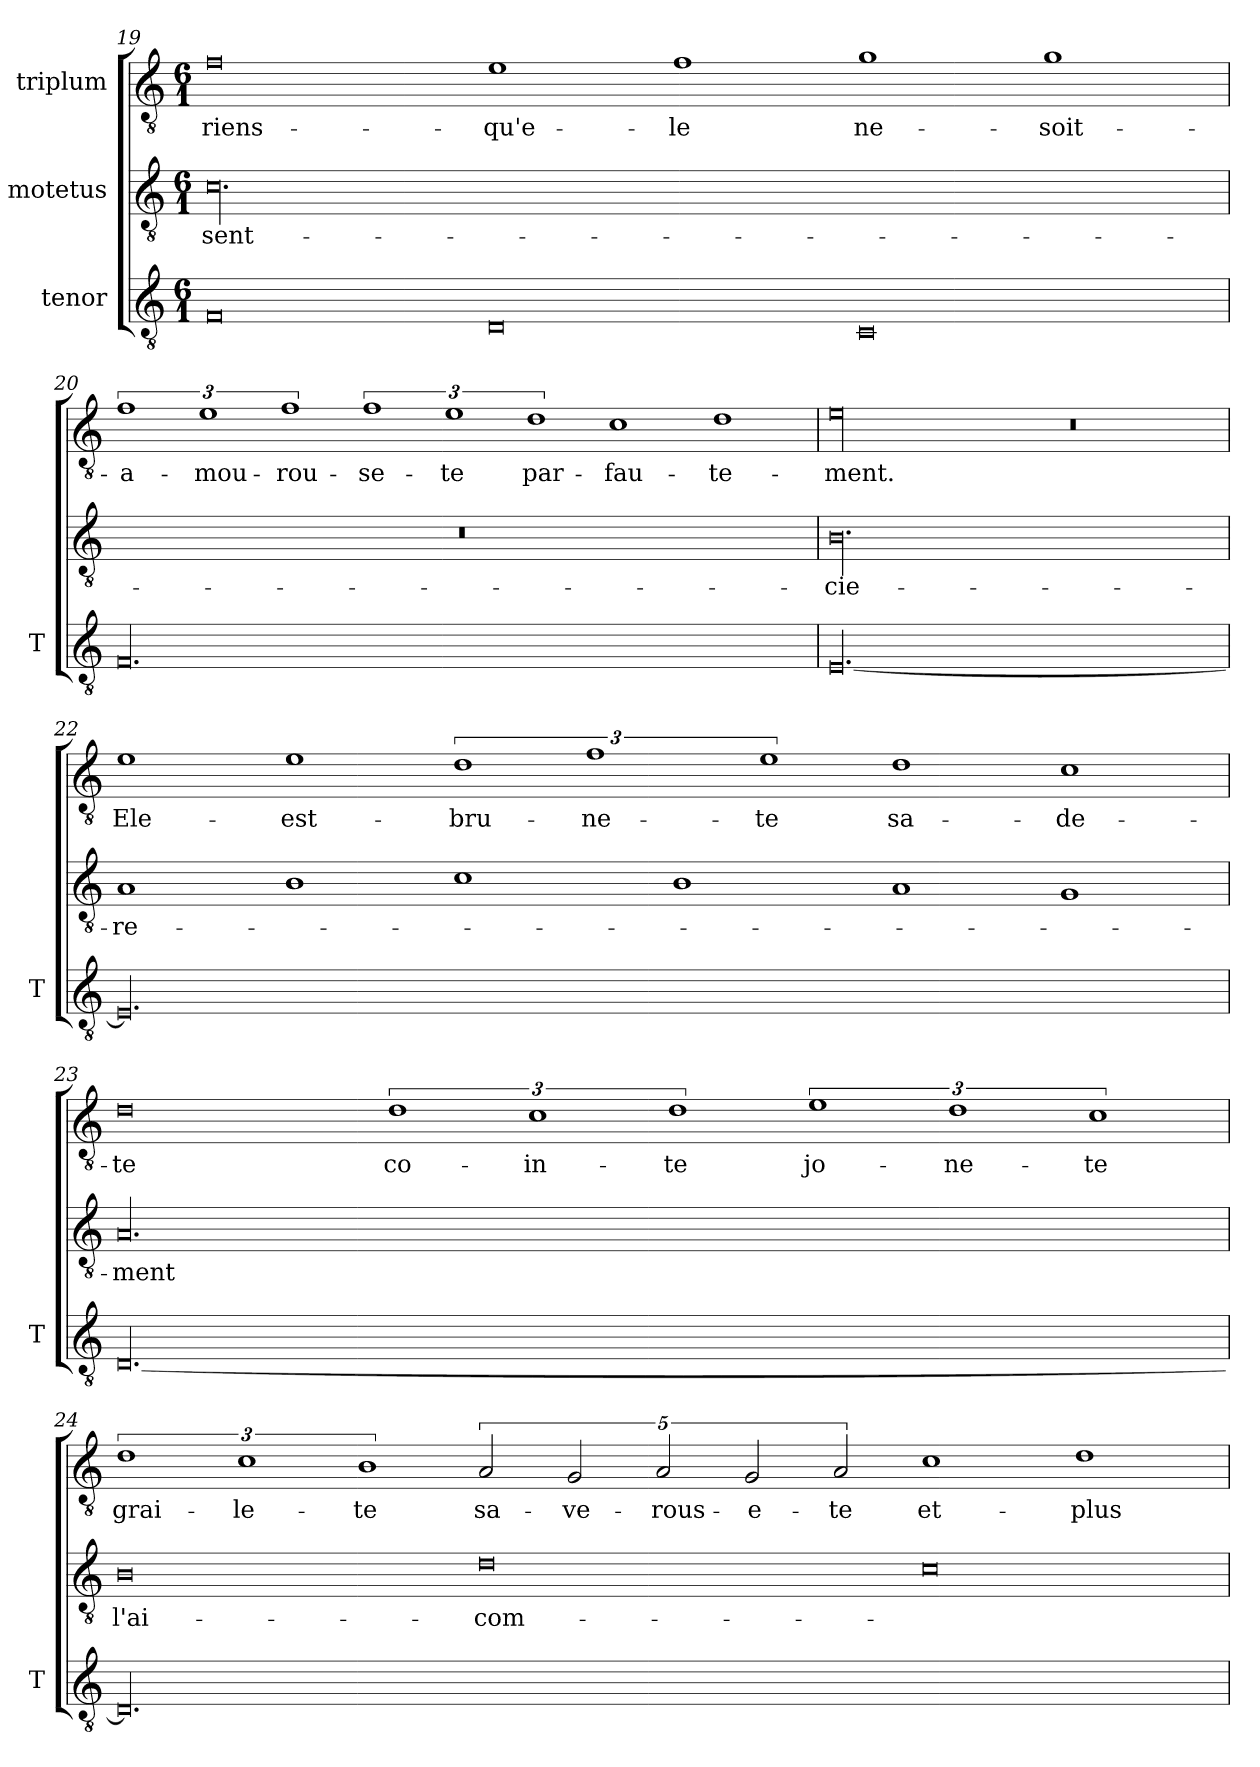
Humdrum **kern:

**kern	**kern	**text	**kern	**text
*part3	*part2	*part2	*part1	*part1
*staff3	*staff2	*staff2	*staff1	*staff1
*I"tenor	*I"motetus	*	*I"triplum	*
*I'T	*	*	*	*
*clefGv2	*clefGv2	*	*clefGv2	*
*k[]	*k[]	*	*k[]	*
*C:	*C:	*	*C:	*
*M6/1	*M6/1	*	*M6/1	*
=19	=19	=19	=19	=19
0F/	00.c\	sent-	0f\	riens-
0D/	.	.	1e\	qu'e-
.	.	.	1f\	-le
0C/	.	.	1g\	ne-
.	.	.	1g\	soit-
=20	=20	=20	=20	=20
00.F/	00.r	.	3%2f\	a-
.	.	.	3%2e\	-mou-
.	.	.	3%2f\	-rou-
.	.	.	3%2f\	-se-
.	.	.	3%2e\	-te
.	.	.	3%2d\	par-
.	.	.	1c\	-fau-
.	.	.	1d\	-te-
=21	=21	=21	=21	=21
[00.E/	00.B\	cie-	00e\	-ment.
.	.	.	0r	.
!!LO:PB:g=z
=22	=22	=22	=22	=22
00.E/]	1A/	-re-	1e\	Ele-
.	1B\	.	1e\	est-
.	1c\	.	3%2d\	bru-
.	.	.	3%2f\	-ne-
.	1B\	.	.	.
.	.	.	3%2e\	-te
.	1A/	.	1d\	sa-
.	1G/	.	1c\	-de-
=23	=23	=23	=23	=23
[00.D/	00.A/	-ment	0d\	-te
.	.	.	3%2d\	co-
.	.	.	3%2c\	-in-
.	.	.	3%2d\	-te
.	.	.	3%2e\	jo-
.	.	.	3%2d\	-ne-
.	.	.	3%2c\	-te
=24	=24	=24	=24	=24
00.D/]	0B\	l'ai-	3%2d\	grai-
.	.	.	3%2c\	-le-
.	.	.	3%2B\	-te
.	0d\	com-	5%2A/	sa-
.	.	.	5%2G/	-ve-
.	.	.	5%2A/	-rous-
.	.	.	5%2G/	-e-
.	.	.	5%2A/	-te
.	0c\	.	1c\	et-
.	.	.	1d\	plus-
=	=	=	=	=
*-	*-	*-	*-	*-
